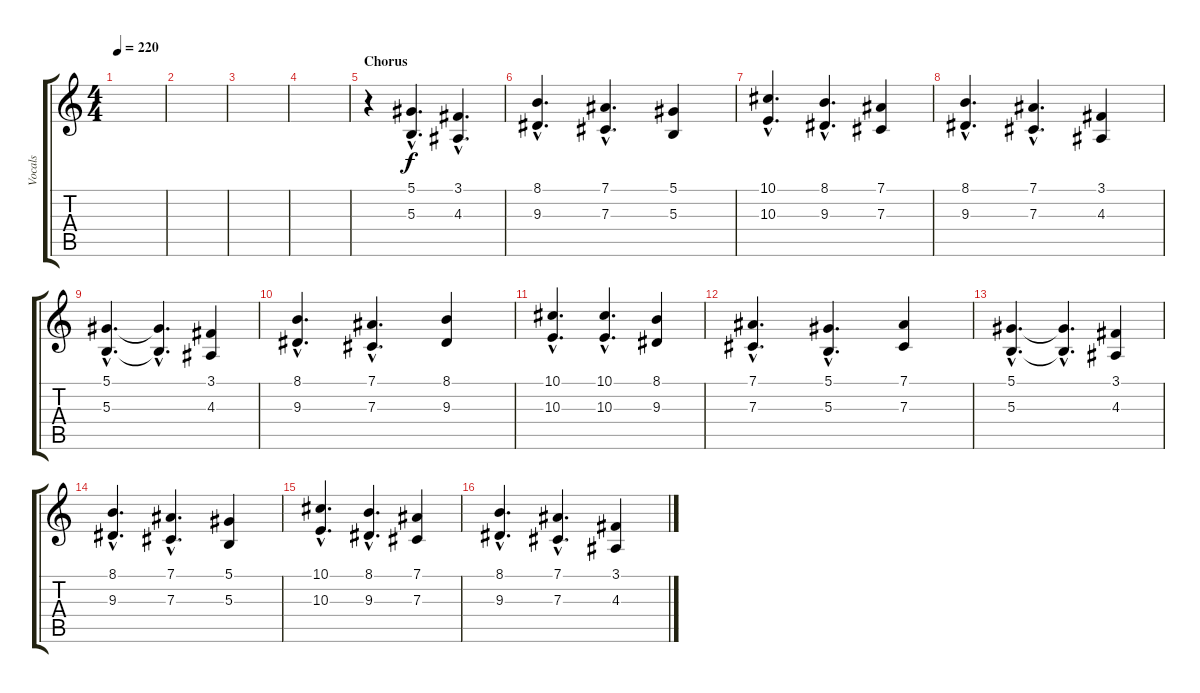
\track ("Vocals" "Vocals") {instrument oboe}
\staff {score tabs}
\tuning (Eb4 Bb3 Gb3 Db3 Ab2 Eb2) {hide}
\ts (4 4)
\tempo 220
\clef g2
\ks c
|
|
|
|
\section ("" "Chorus")
r.4 (5.1{hac} 5.3{hac}).4{d} (3.1{hac} 4.3{hac}).4{d} |
(8.1{hac} 9.3{hac}).4{d} (7.1{hac} 7.3{hac}).4{d} (5.1 5.3).4 |
(10.1{hac} 10.3{hac}).4{d} (8.1{hac} 9.3{hac}).4{d} (7.1 7.3).4 |
(8.1{hac} 9.3{hac}).4{d} (7.1{hac} 7.3{hac}).4{d} (3.1 4.3).4 |
(5.1{hac} 5.3{hac}).4{d} (5.1{hac t} 5.3{hac t}).4{d} (3.1 4.3).4 |
(8.1{hac} 9.3{hac}).4{d} (7.1{hac} 7.3{hac}).4{d} (8.1 9.3).4 |
(10.1{hac} 10.3{hac}).4{d} (10.1{hac} 10.3{hac}).4{d} (8.1 9.3).4 |
(7.1{hac} 7.3{hac}).4{d} (5.1{hac} 5.3{hac}).4{d} (7.1 7.3).4 |
(5.1{hac} 5.3{hac}).4{d} (5.1{hac t} 5.3{hac t}).4{d} (3.1 4.3).4 |
(8.1{hac} 9.3{hac}).4{d} (7.1{hac} 7.3{hac}).4{d} (5.1 5.3).4 |
(10.1{hac} 10.3{hac}).4{d} (8.1{hac} 9.3{hac}).4{d} (7.1 7.3).4 |
(8.1{hac} 9.3{hac}).4{d} (7.1{hac} 7.3{hac}).4{d} (3.1 4.3).4
